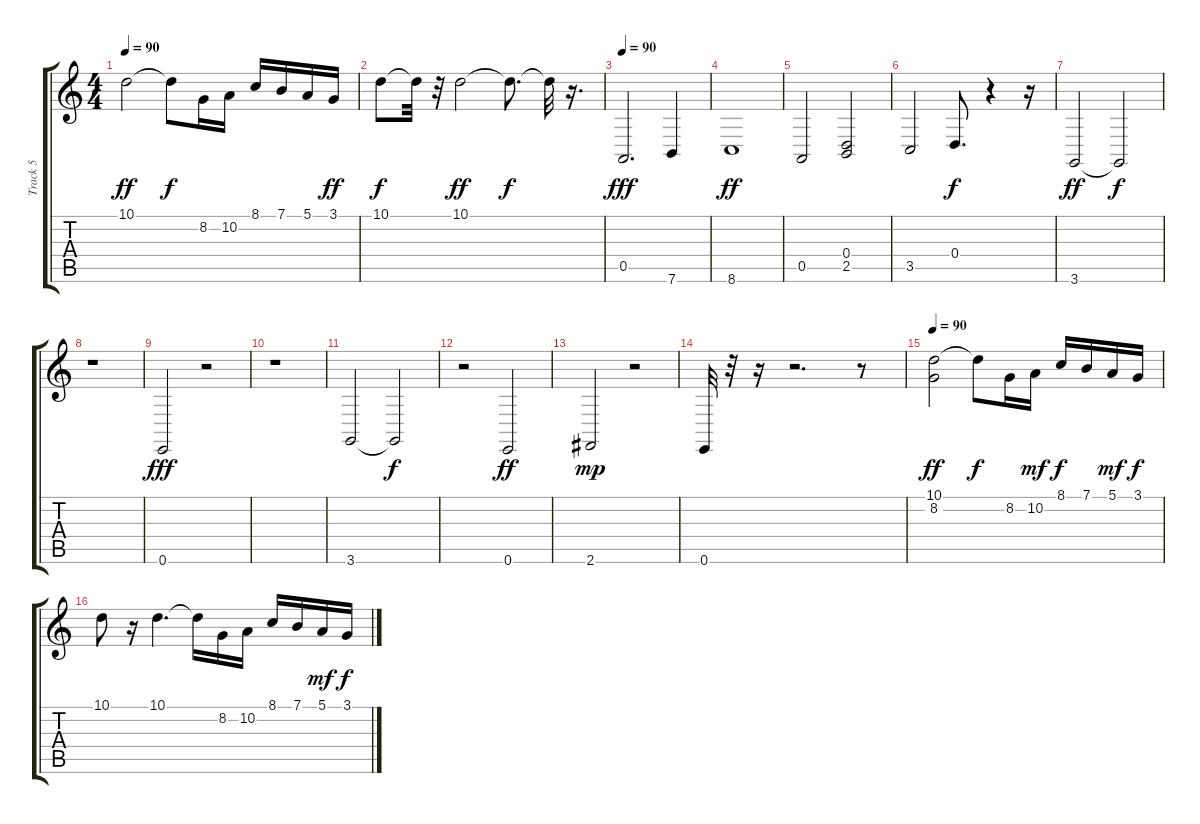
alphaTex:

\track ("Track 5" "Track 5") {instrument lead2sawtooth}
\staff {score tabs}
\tuning (E4 B3 G3 D3 A2 E2) {hide}
\ts (4 4)
\tempo 90
\clef g2
\ks c
10.1.2{dy ff} 10.1{t}.8{dy f} 8.2.16 10.2.16 8.1.16 7.1.16 5.1.16 3.1.16{dy ff} |
10.1.8{dy f} 10.1{t}.32 r.32 10.1.2{dy ff} 10.1{t}.8{d dy f} 10.1{t}.32 r.16{d} |
\tempo 90
0.5.2{d dy fff volume 14 instrument distortionguitar} 7.6.4 |
8.6.1{dy ff} |
0.5.2 (0.4 2.5).2 |
3.5.2 0.4.8{d dy f} r.4 r.16 |
3.6.2{dy ff} 3.6{t}.2{dy f} |
r.1 |
0.6.2{dy fff} r.2 |
r.1 |
3.6.2 3.6{t}.2{dy f} |
r.2 0.6.2{dy ff} |
2.6.2{dy mp} r.2 |
0.6.32{volume 16} r.32 r.16 r.2{d} r.8 |
\tempo 90
(10.1 8.2).2{dy ff instrument lead2sawtooth} 10.1{t}.8{dy f} 8.2.16 10.2.16{dy mf} 8.1.16{dy f} 7.1.16 5.1.16{dy mf} 3.1.16{dy f} |
10.1.8 r.16 10.1.4{d} 10.1{t}.16 8.2.16 10.2.16 8.1.16 7.1.16 5.1.16{dy mf} 3.1.16{dy f}
